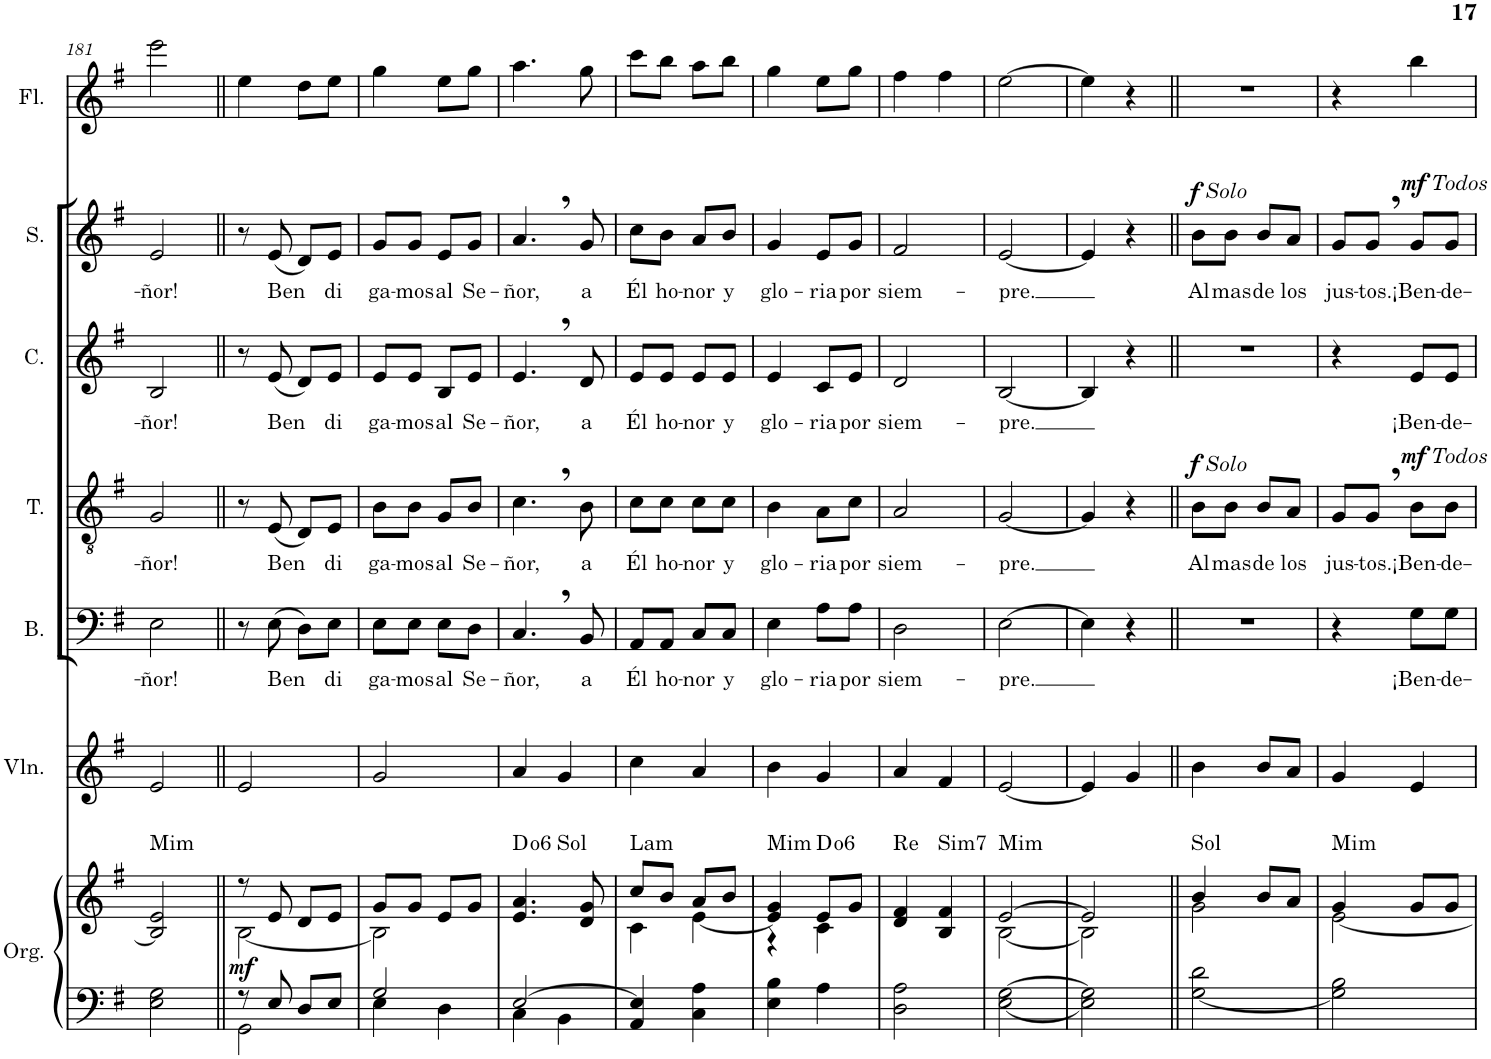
**kern	**kern	**dynam	**harte	**kern	**kern	**text	**kern	**text	**dynam	**kern	**text	**kern	**text	**dynam	**kern
*part7	*part7	*part7	*part7	*part6	*part5	*part5	*part4	*part4	*part4	*part3	*part3	*part2	*part2	*part2	*part1
*staff8	*staff7	*staff7/8	*	*staff6	*staff5	*staff5	*staff4	*staff4	*staff4	*staff3	*staff3	*staff2	*staff2	*staff2	*staff1
*I"Órgano	*	*	*	*I"Violín	*I"Bajo	*	*I"Tenor	*	*	*I"Contralto	*	*I"Soprano	*	*	*I"Flauta
*	*	*	*	*I'Vln.	*I'B.	*	*I'T.	*	*	*I'C.	*	*I'S.	*	*	*I'Fl.
!!LO:PB:g=z
*clefF4	*clefG2	*	*	*clefG2	*clefF4	*	*clefGv2	*	*	*clefG2	*	*clefG2	*	*	*clefG2
*k[f#]	*k[f#]	*	*	*k[f#]	*k[f#]	*	*k[f#]	*	*	*k[f#]	*	*k[f#]	*	*	*k[f#]
*M2/4	*M2/4	*	*	*M2/4	*M2/4	*	*M2/4	*	*	*M2/4	*	*M2/4	*	*	*M2/4
=181	=181	=181	=181	=181	=181	=181	=181	=181	=181	=181	=181	=181	=181	=181	=181
!	!	!	!LO:H:kt=Mim	!	!	!LO:LY:b	!	!LO:LY:b	!	!	!LO:LY:b	!	!LO:LY:b	!	!
2E\ 2G\	2B/] 2e/	.	N	2e/	2E\	-ñor!	2G/	-ñor!	.	2B/	-ñor!	2e/	-ñor!	.	2eee\
=182||	=182||	=182||	=182||	=182||	=182||	=182||	=182||	=182||	=182||	=182||	=182||	=182||	=182||	=182||	=182||
*^	*^	*	*	*	*	*	*	*	*	*	*	*	*	*	*
!	!	!	!	!LO:DY:b	!	!	!	!	!	!	!	!	!	!	!	!	!
8r	2GG\	8r	[2B\	mf	.	2e/	8r	.	8r	.	.	8r	.	8r	.	.	4ee\
!	!	!	!	!	!	!	!	!LO:LY:b	!	!LO:LY:b	!	!	!LO:LY:b	!	!LO:LY:b	!	!
8E/	.	8e/	.	.	.	.	(8E\	Ben	(8E/	Ben	.	(8e/	Ben	(8e/	Ben	.	.
8D/L	.	8d/L	.	.	.	.	8D\L)	.	8D/L)	.	.	8d/L)	.	8d/L)	.	.	8dd\L
!	!	!	!	!	!	!	!	!LO:LY:b	!	!LO:LY:b	!	!	!LO:LY:b	!	!LO:LY:b	!	!
8E/J	.	8e/J	.	.	.	.	8E\J	di	8E/J	di	.	8e/J	di	8e/J	di	.	8ee\J
=183	=183	=183	=183	=183	=183	=183	=183	=183	=183	=183	=183	=183	=183	=183	=183	=183	=183
!	!	!	!	!	!	!	!	!LO:LY:b	!	!LO:LY:b	!	!	!LO:LY:b	!	!LO:LY:b	!	!
2G/	4E\	8g/L	2B\]	.	.	2g/	8E\L	-ga-	8B\L	-ga-	.	8e/L	-ga-	8g/L	-ga-	.	4gg\
!	!	!	!	!	!	!	!	!LO:LY:b	!	!LO:LY:b	!	!	!LO:LY:b	!	!LO:LY:b	!	!
.	.	8g/J	.	.	.	.	8E\J	-mos	8B\J	-mos	.	8e/J	-mos	8g/J	-mos	.	.
!	!	!	!	!	!	!	!	!LO:LY:b	!	!LO:LY:b	!	!	!LO:LY:b	!	!LO:LY:b	!	!
.	4D\	8e/L	.	.	.	.	8E\L	al	8G/L	al	.	8B/L	al	8e/L	al	.	8ee\L
!	!	!	!	!	!	!	!	!LO:LY:b	!	!LO:LY:b	!	!	!LO:LY:b	!	!LO:LY:b	!	!
.	.	8g/J	.	.	.	.	8D\J	Se-	8B/J	Se-	.	8e/J	Se-	8g/J	Se-	.	8gg\J
*	*	*v	*v	*	*	*	*	*	*	*	*	*	*	*	*	*	*
=184	=184	=184	=184	=184	=184	=184	=184	=184	=184	=184	=184	=184	=184	=184	=184	=184
!	!	!	!	!LO:H:n=1:kt=6	!	!	!LO:LY:b	!	!LO:LY:b	!	!	!LO:LY:b	!	!LO:LY:b	!	!
!	!	!	!	!LO:H:n=2:kt=Sol	!	!	!	!	!	!	!	!	!	!	!	!
[2E/	4C\	4.e/ 4.a/	.	D:dim(6) N	4a/	4.C,/	-ñor,	4.c,\	-ñor,	.	4.e,/	-ñor,	4.a,/	-ñor,	.	4.aa\
.	4BB\	.	.	.	4g/	.	.	.	.	.	.	.	.	.	.	.
!	!	!	!	!	!	!	!LO:LY:b	!	!LO:LY:b	!	!	!LO:LY:b	!	!LO:LY:b	!	!
.	.	8d/ 8g/	.	.	.	8BB/	a	8B\	a	.	8d/	a	8g/	a	.	8gg\
*v	*v	*	*	*	*	*	*	*	*	*	*	*	*	*	*	*
=185	=185	=185	=185	=185	=185	=185	=185	=185	=185	=185	=185	=185	=185	=185	=185
*	*^	*	*	*	*	*	*	*	*	*	*	*	*	*	*
!	!	!	!	!LO:H:kt=Lam	!	!	!LO:LY:b	!	!LO:LY:b	!	!	!LO:LY:b	!	!LO:LY:b	!	!
4AA/ 4E/]	8cc/L	4c\	.	N	4cc\	8AA/L	Él	8c\L	Él	.	8e/L	Él	8cc\L	Él	.	8ccc\L
!	!	!	!	!	!	!	!LO:LY:b	!	!LO:LY:b	!	!	!LO:LY:b	!	!LO:LY:b	!	!
.	8b/J	.	.	.	.	8AA/J	ho-	8c\J	ho-	.	8e/J	ho-	8b\J	ho-	.	8bb\J
!	!	!	!	!	!	!	!LO:LY:b	!	!LO:LY:b	!	!	!LO:LY:b	!	!LO:LY:b	!	!
4C\ 4A\	8a/L	[4e\	.	.	4a/	8C/L	-nor	8c\L	-nor	.	8e/L	-nor	8a/L	-nor	.	8aa\L
!	!	!	!	!	!	!	!LO:LY:b	!	!LO:LY:b	!	!	!LO:LY:b	!	!LO:LY:b	!	!
.	8b/J	.	.	.	.	8C/J	y	8c\J	y	.	8e/J	y	8b/J	y	.	8bb\J
=186	=186	=186	=186	=186	=186	=186	=186	=186	=186	=186	=186	=186	=186	=186	=186	=186
!	!	!	!	!LO:H:kt=Mim	!	!	!LO:LY:b	!	!LO:LY:b	!	!	!LO:LY:b	!	!LO:LY:b	!	!
4E\ 4B\	4e/] 4g/	4r	.	N	4b\	4E\	glo-	4B\	glo-	.	4e/	glo-	4g/	glo-	.	4gg\
!	!	!	!	!LO:H:kt=6	!	!	!LO:LY:b	!	!LO:LY:b	!	!	!LO:LY:b	!	!LO:LY:b	!	!
4A\	8e/L	4c\	.	D:dim(6)	4g/	8A\L	-ria	8A\L	-ria	.	8c/L	-ria	8e/L	-ria	.	8ee\L
!	!	!	!	!	!	!	!LO:LY:b	!	!LO:LY:b	!	!	!LO:LY:b	!	!LO:LY:b	!	!
.	8g/J	.	.	.	.	8A\J	por	8c\J	por	.	8e/J	por	8g/J	por	.	8gg\J
*	*v	*v	*	*	*	*	*	*	*	*	*	*	*	*	*	*
=187	=187	=187	=187	=187	=187	=187	=187	=187	=187	=187	=187	=187	=187	=187	=187
!	!	!	!LO:H:kt=Re	!	!	!LO:LY:b	!	!LO:LY:b	!	!	!LO:LY:b	!	!LO:LY:b	!	!
2D\ 2A\	4d/ 4f#/	.	N	4a/	2D\	siem-	2A/	siem-	.	2d/	siem-	2f#/	siem-	.	4ff#\
!	!	!	!LO:H:kt=Sim7	!	!	!	!	!	!	!	!	!	!	!	!
.	4B/ 4f#/	.	N	4f#/	.	.	.	.	.	.	.	.	.	.	4ff#\
=188	=188	=188	=188	=188	=188	=188	=188	=188	=188	=188	=188	=188	=188	=188	=188
*	*^	*	*	*	*	*	*	*	*	*	*	*	*	*	*
!	!	!	!	!LO:H:kt=Mim	!	!	!LO:LY:b	!	!LO:LY:b	!	!	!LO:LY:b	!	!LO:LY:b	!	!
[2E\ [2G\	[2e/	[2B\	.	N	[2e/	[2E\	-pre.	[2G/	-pre.	.	[2B/	-pre.	[2e/	-pre.	.	[2ee\
=189	=189	=189	=189	=189	=189	=189	=189	=189	=189	=189	=189	=189	=189	=189	=189	=189
2E\] 2G\]	2e/]	2B\]	.	.	4e/]	4E\]	.	4G/]	.	.	4B/]	.	4e/]	.	.	4ee\]
.	.	.	.	.	4g/	4r	.	4r	.	.	4r	.	4r	.	.	4r
=190||	=190||	=190||	=190||	=190||	=190||	=190||	=190||	=190||	=190||	=190||	=190||	=190||	=190||	=190||	=190||	=190||
!	!	!	!	!	!	!	!	!	!	!	!	!	!LO:TX:a:i:t=Solo	!	!	!
!	!	!	!	!	!	!	!	!LO:TX:a:i:t=Solo	!	!	!	!	!	!	!	!
!	!	!	!	!LO:H:kt=Sol	!	!	!	!	!LO:LY:b	!LO:DY:a	!	!	!	!LO:LY:b	!LO:DY:a	!
[2G\ 2d\	4b/	2g\	.	N	4b\	2r	.	8B\L	Al	f	2r	.	8b\L	Al	f	2r
!	!	!	!	!	!	!	!	!	!LO:LY:b	!	!	!	!	!LO:LY:b	!	!
.	.	.	.	.	.	.	.	8B\J	mas	.	.	.	8b\J	mas	.	.
!	!	!	!	!	!	!	!	!	!LO:LY:b	!	!	!	!	!LO:LY:b	!	!
.	8b/L	.	.	.	8b/L	.	.	8B/L	de	.	.	.	8b/L	de	.	.
!	!	!	!	!	!	!	!	!	!LO:LY:b	!	!	!	!	!LO:LY:b	!	!
.	8a/J	.	.	.	8a/J	.	.	8A/J	los	.	.	.	8a/J	los	.	.
=191	=191	=191	=191	=191	=191	=191	=191	=191	=191	=191	=191	=191	=191	=191	=191	=191
!	!	!	!	!LO:H:kt=Mim	!	!	!	!	!LO:LY:b	!	!	!	!	!LO:LY:b	!	!
2G\] 2B\	4g/	[2e\	.	N	4g/	4r	.	8G/L	jus-	.	4r	.	8g/L	jus-	.	4r
!	!	!	!	!	!	!	!	!	!LO:LY:b	!	!	!	!	!LO:LY:b	!	!
.	.	.	.	.	.	.	.	8G,/J	-tos.	.	.	.	8g,/J	-tos.	.	.
!	!	!	!	!	!	!	!	!	!	!	!	!	!LO:TX:a:i:t=Todos	!	!	!
!	!	!	!	!	!	!	!	!LO:TX:a:i:t=Todos	!	!	!	!	!	!	!	!
!	!	!	!	!	!	!	!LO:LY:b	!	!LO:LY:b	!LO:DY:a	!	!LO:LY:b	!	!LO:LY:b	!LO:DY:a	!
.	8g/L	.	.	.	4e/	8G\L	¡Ben-	8B\L	¡Ben-	mf	8e/L	¡Ben-	8g/L	¡Ben-	mf	4bb\
!	!	!	!	!	!	!	!LO:LY:b	!	!LO:LY:b	!	!	!LO:LY:b	!	!LO:LY:b	!	!
.	8g/J	.	.	.	.	8G\J	-de-	8B\J	-de-	.	8e/J	-de-	8g/J	-de-	.	.
*	*v	*v	*	*	*	*	*	*	*	*	*	*	*	*	*	*
=	=	=	=	=	=	=	=	=	=	=	=	=	=	=	=
*-	*-	*-	*-	*-	*-	*-	*-	*-	*-	*-	*-	*-	*-	*-	*-
